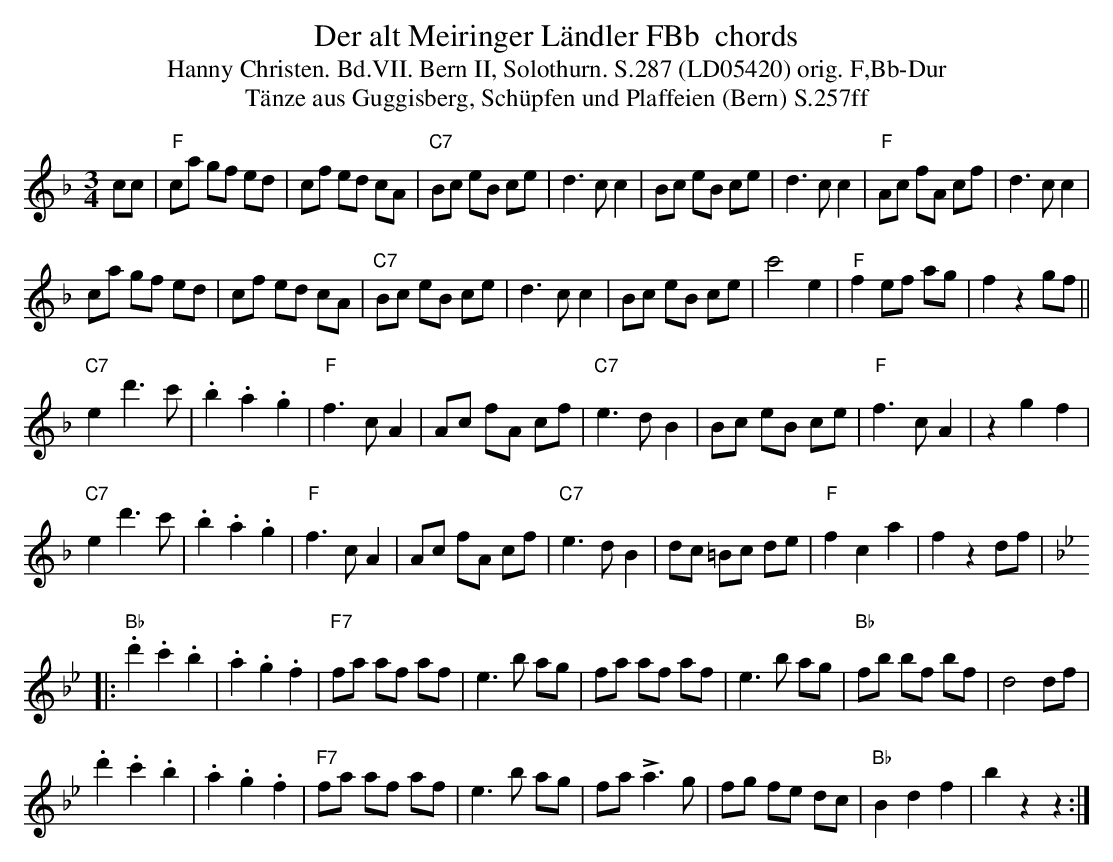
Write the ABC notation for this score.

X:1
T: Der alt Meiringer L\"andler FBb  chords
T:Hanny Christen. Bd.VII. Bern II, Solothurn. S.287 (LD05420) orig. F,Bb-Dur
T: T\"anze aus Guggisberg, Sch\"upfen und Plaffeien (Bern) S.257ff
M:3/4
L:1/8
K:F %%MIDI gchordon
cc | "F"ca gf ed | cf ed cA | "C7"Bc eB ce | d3cc2 | Bc eB ce | d3cc2 | "F"Ac fA cf | d3cc2 |
ca gf ed | cf ed cA | "C7"Bc eB ce | d3cc2 | Bc eB ce | c'4e2 | "F"f2 ef ag | f2z2gf ||
"C7"e2d'3c' | .b2.a2.g2 | "F"f3cA2 | Ac fA cf | "C7"e3dB2 | Bc eB ce | "F"f3cA2 | z2g2f2 |
"C7"e2d'3c' | .b2.a2.g2 | "F"f3cA2 | Ac fA cf | "C7"e3dB2 | dc =Bc de | "F"f2c2a2 | f2z2df | [K:Bb]
|: "Bb".d'2.c'2.b2 | .a2.g2.f2 | "F7"fa af af | e3b ag | fa af af | e3b ag | "Bb"fb bf bf | d4df |
.d'2.c'2.b2 | .a2.g2.f2 | "F7"fa af af | e3b ag | fa +>+a3g | fg fe dc | "Bb"B2d2f2 | b2z2z2 :|
